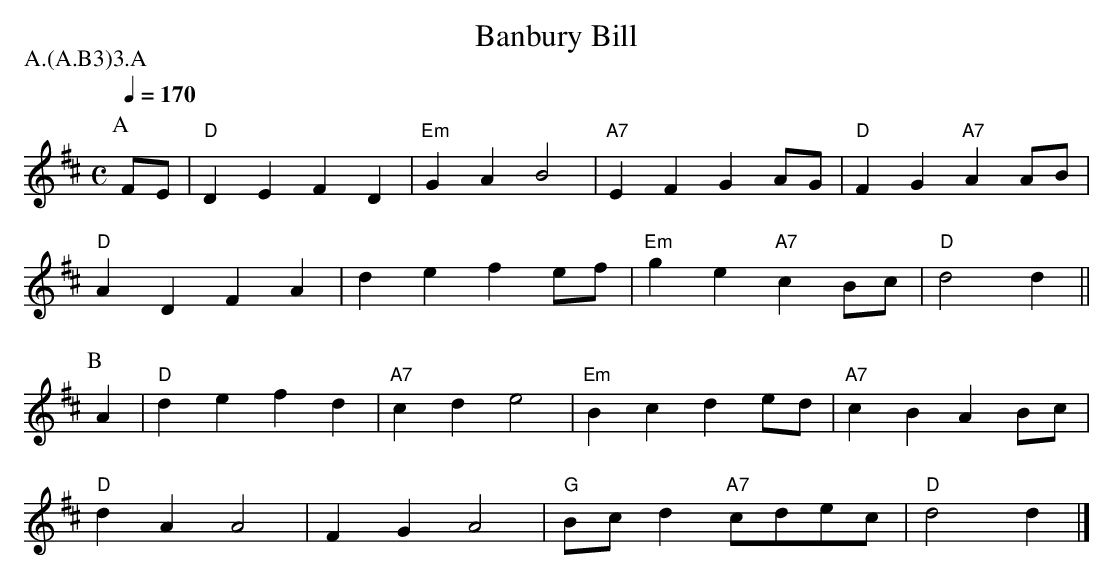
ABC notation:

X:1
T:Banbury Bill
M:C
L:1/4
Q:1/4=170
P:A.(A.B3)3.A
K:D
P:A
F/E/ | "D" DE FD | "Em" GA B2 | "A7" EF GA/G/ | "D" FG "A7" A A/B/ |
  "D" AD FA | de f e/f/ | "Em" ge "A7" cB/c/ | "D" d2 d ||
P:B
A | "D" de fd  | "A7" cd e2 | "Em" Bc de/d/ | "A7" cB A B/c/ |
  "D" dA A2  | FG A2 | "G" B/c/ d "A7" c/d/e/c/ | "D" d2 d |]
